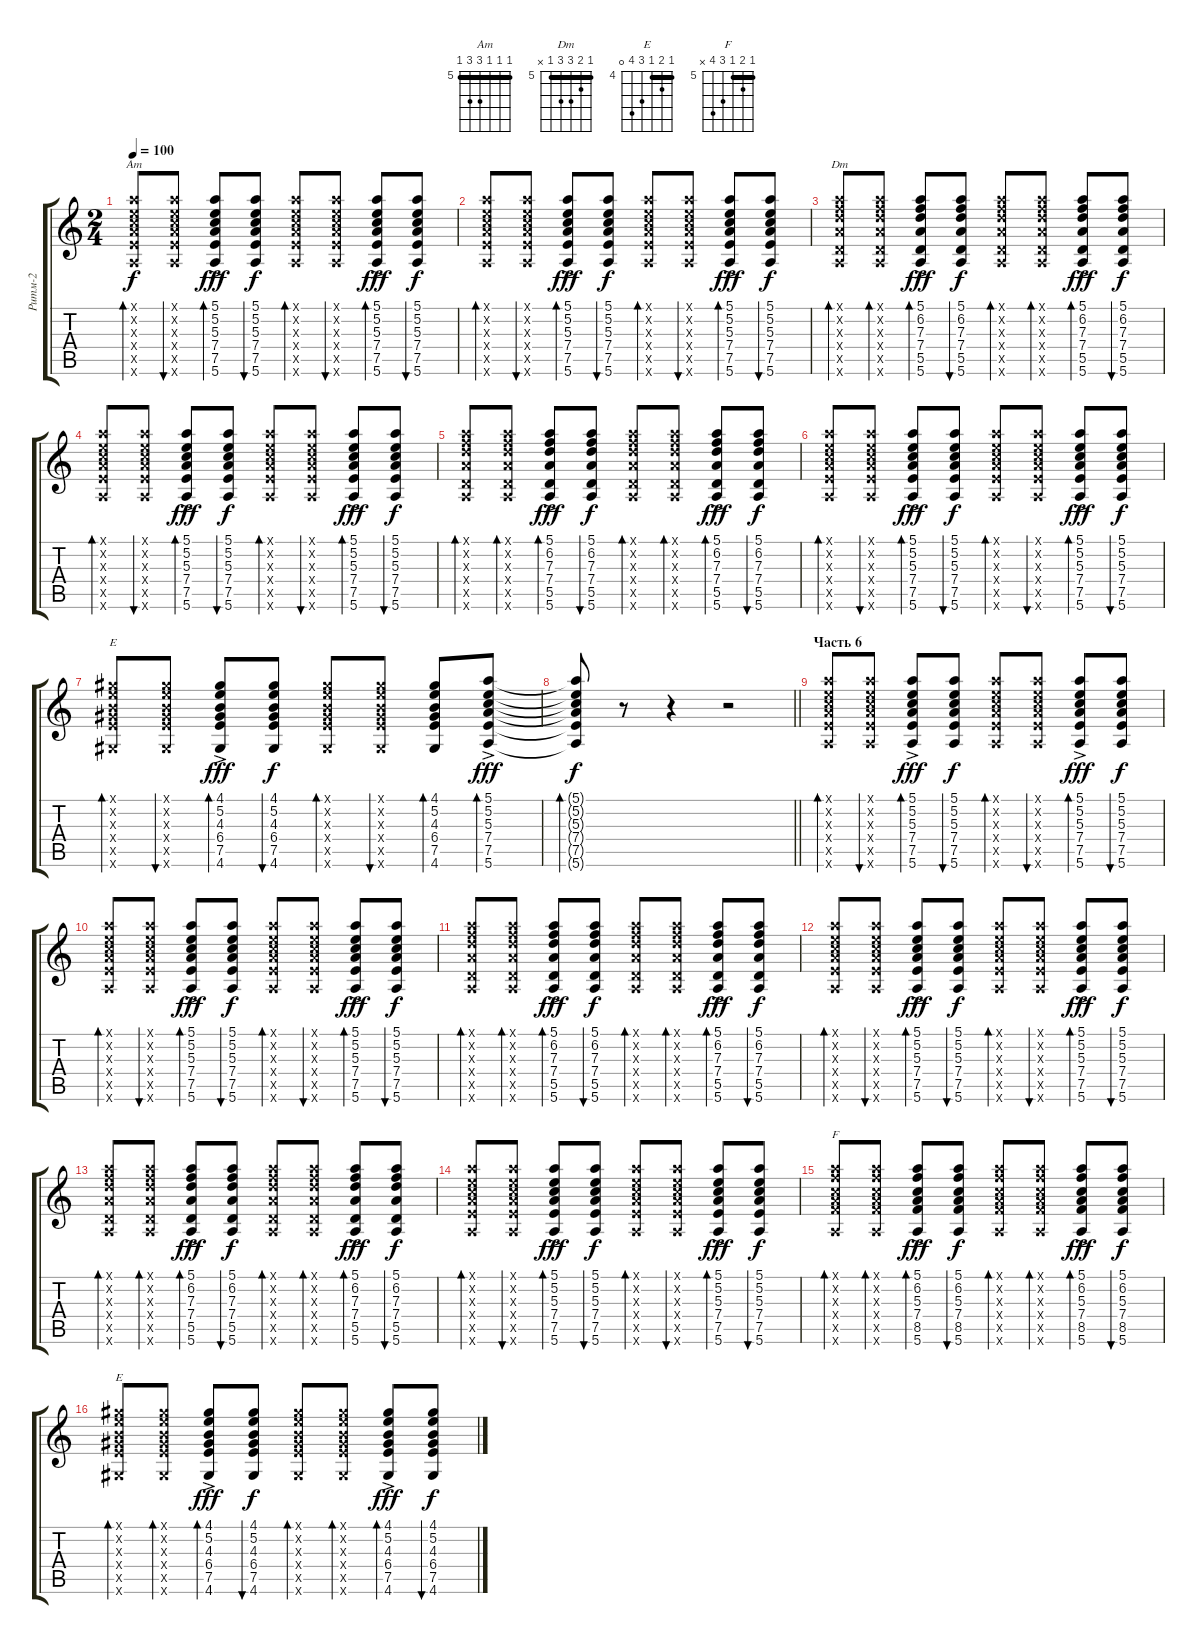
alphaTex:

\track ("Ритм-2" "Ритм-2") {mute instrument electricguitarclean}
\staff {score tabs}
\tuning (E4 B3 G3 D3 A2 E2) {hide}
\chord ("Am" 5 5 5 7 7 5) {firstfret 5 barre 5}
\chord ("Dm" 5 6 7 7 5 x) {firstfret 5 barre 5}
\chord ("E" 4 5 4 6 7 4) {firstfret 4 barre 4}
\chord ("F" 5 6 5 7 8 x) {firstfret 5 barre 5}
\chord ("E" 4 5 4 6 7 0) {firstfret 4 barre 4}
\ts (2 4)
\tempo 100
\clef g2
\ks c
(5.1{x} 5.2{x} 5.3{x} 7.4{x} 7.5{x} 5.6{x}).8{bd 60 ch "Am" dy f} (5.1{x} 5.2{x} 5.3{x} 7.4{x} 7.5{x} 5.6{x}).8{bu 30} (5.1{ac} 5.2{ac} 5.3{ac} 7.4{ac} 7.5{ac} 5.6{ac}).8{bd 30 dy fff} (5.1 5.2 5.3 7.4 7.5 5.6).8{bu 30 dy f} (5.1{x} 5.2{x} 5.3{x} 7.4{x} 7.5{x} 5.6{x}).8{bd 60} (5.1{x} 5.2{x} 5.3{x} 7.4{x} 7.5{x} 5.6{x}).8{bu 30} (5.1{ac} 5.2{ac} 5.3{ac} 7.4{ac} 7.5{ac} 5.6{ac}).8{bd 30 dy fff} (5.1 5.2 5.3 7.4 7.5 5.6).8{bu 30 dy f} |
(5.1{x} 5.2{x} 5.3{x} 7.4{x} 7.5{x} 5.6{x}).8{bd 60} (5.1{x} 5.2{x} 5.3{x} 7.4{x} 7.5{x} 5.6{x}).8{bu 30} (5.1{ac} 5.2{ac} 5.3{ac} 7.4{ac} 7.5{ac} 5.6{ac}).8{bd 30 dy fff} (5.1 5.2 5.3 7.4 7.5 5.6).8{bu 30 dy f} (5.1{x} 5.2{x} 5.3{x} 7.4{x} 7.5{x} 5.6{x}).8{bd 60} (5.1{x} 5.2{x} 5.3{x} 7.4{x} 7.5{x} 5.6{x}).8{bu 30} (5.1{ac} 5.2{ac} 5.3{ac} 7.4{ac} 7.5{ac} 5.6{ac}).8{bd 30 dy fff} (5.1 5.2 5.3 7.4 7.5 5.6).8{bu 30 dy f} |
(5.1{x} 6.2{x} 7.3{x} 7.4{x} 5.5{x} 5.6{x}).8{bd 60 ch "Dm"} (5.1{x} 6.2{x} 7.3{x} 7.4{x} 5.5{x} 5.6{x}).8{bd 60} (5.1{ac} 6.2{ac} 7.3{ac} 7.4{ac} 5.5{ac} 5.6{ac}).8{bd 30 dy fff} (5.1 6.2 7.3 7.4 5.5 5.6).8{bu 30 dy f} (5.1{x} 6.2{x} 7.3{x} 7.4{x} 5.5{x} 5.6{x}).8{bd 60} (5.1{x} 6.2{x} 7.3{x} 7.4{x} 5.5{x} 5.6{x}).8{bd 60} (5.1{ac} 6.2{ac} 7.3{ac} 7.4{ac} 5.5{ac} 5.6{ac}).8{bd 30 dy fff} (5.1 6.2 7.3 7.4 5.5 5.6).8{bu 30 dy f} |
(5.1{x} 5.2{x} 5.3{x} 7.4{x} 7.5{x} 5.6{x}).8{bd 60} (5.1{x} 5.2{x} 5.3{x} 7.4{x} 7.5{x} 5.6{x}).8{bu 30} (5.1{ac} 5.2{ac} 5.3{ac} 7.4{ac} 7.5{ac} 5.6{ac}).8{bd 30 dy fff} (5.1 5.2 5.3 7.4 7.5 5.6).8{bu 30 dy f} (5.1{x} 5.2{x} 5.3{x} 7.4{x} 7.5{x} 5.6{x}).8{bd 60} (5.1{x} 5.2{x} 5.3{x} 7.4{x} 7.5{x} 5.6{x}).8{bu 30} (5.1{ac} 5.2{ac} 5.3{ac} 7.4{ac} 7.5{ac} 5.6{ac}).8{bd 30 dy fff} (5.1 5.2 5.3 7.4 7.5 5.6).8{bu 30 dy f} |
(5.1{x} 6.2{x} 7.3{x} 7.4{x} 5.5{x} 5.6{x}).8{bd 60} (5.1{x} 6.2{x} 7.3{x} 7.4{x} 5.5{x} 5.6{x}).8{bd 60} (5.1{ac} 6.2{ac} 7.3{ac} 7.4{ac} 5.5{ac} 5.6{ac}).8{bd 30 dy fff} (5.1 6.2 7.3 7.4 5.5 5.6).8{bu 30 dy f} (5.1{x} 6.2{x} 7.3{x} 7.4{x} 5.5{x} 5.6{x}).8{bd 60} (5.1{x} 6.2{x} 7.3{x} 7.4{x} 5.5{x} 5.6{x}).8{bd 60} (5.1{ac} 6.2{ac} 7.3{ac} 7.4{ac} 5.5{ac} 5.6{ac}).8{bd 30 dy fff} (5.1 6.2 7.3 7.4 5.5 5.6).8{bu 30 dy f} |
(5.1{x} 5.2{x} 5.3{x} 7.4{x} 7.5{x} 5.6{x}).8{bd 60} (5.1{x} 5.2{x} 5.3{x} 7.4{x} 7.5{x} 5.6{x}).8{bu 30} (5.1{ac} 5.2{ac} 5.3{ac} 7.4{ac} 7.5{ac} 5.6{ac}).8{bd 30 dy fff} (5.1 5.2 5.3 7.4 7.5 5.6).8{bu 30 dy f} (5.1{x} 5.2{x} 5.3{x} 7.4{x} 7.5{x} 5.6{x}).8{bd 60} (5.1{x} 5.2{x} 5.3{x} 7.4{x} 7.5{x} 5.6{x}).8{bu 30} (5.1{ac} 5.2{ac} 5.3{ac} 7.4{ac} 7.5{ac} 5.6{ac}).8{bd 30 dy fff} (5.1 5.2 5.3 7.4 7.5 5.6).8{bu 30 dy f} |
(4.1{x} 5.2{x} 4.3{x} 6.4{x} 7.5{x} 4.6{x}).8{bd 60 ch "E"} (4.1{x} 5.2{x} 4.3{x} 6.4{x} 7.5{x} 4.6{x}).8{bu 60} (4.1{ac} 5.2{ac} 4.3{ac} 6.4{ac} 7.5{ac} 4.6{ac}).8{bd 60 dy fff} (4.1 5.2 4.3 6.4 7.5 4.6).8{bu 60 dy f} (4.1{x} 5.2{x} 4.3{x} 6.4{x} 7.5{x} 4.6{x}).8{bd 60} (4.1{x} 5.2{x} 4.3{x} 6.4{x} 7.5{x} 4.6{x}).8{bu 60} (4.1 5.2 4.3 6.4 7.5 4.6).8{bd 60} (5.1{ac} 5.2{ac} 5.3{ac} 7.4{ac} 7.5{ac} 5.6{ac}).8{bd 60 dy fff} |
\barLineRight lightlight
(5.1{t} 5.2{t} 5.3{t} 7.4{t} 7.5{t} 5.6{t}).8{bd 60 dy f} r.8 r.4 r.2 |
\section ("" "Часть 6")
(5.1{x} 5.2{x} 5.3{x} 7.4{x} 7.5{x} 5.6{x}).8{bd 60} (5.1{x} 5.2{x} 5.3{x} 7.4{x} 7.5{x} 5.6{x}).8{bu 30} (5.1{ac} 5.2{ac} 5.3{ac} 7.4{ac} 7.5{ac} 5.6{ac}).8{bd 30 dy fff} (5.1 5.2 5.3 7.4 7.5 5.6).8{bu 30 dy f} (5.1{x} 5.2{x} 5.3{x} 7.4{x} 7.5{x} 5.6{x}).8{bd 60} (5.1{x} 5.2{x} 5.3{x} 7.4{x} 7.5{x} 5.6{x}).8{bu 30} (5.1{ac} 5.2{ac} 5.3{ac} 7.4{ac} 7.5{ac} 5.6{ac}).8{bd 30 dy fff} (5.1 5.2 5.3 7.4 7.5 5.6).8{bu 30 dy f} |
(5.1{x} 5.2{x} 5.3{x} 7.4{x} 7.5{x} 5.6{x}).8{bd 60} (5.1{x} 5.2{x} 5.3{x} 7.4{x} 7.5{x} 5.6{x}).8{bu 30} (5.1{ac} 5.2{ac} 5.3{ac} 7.4{ac} 7.5{ac} 5.6{ac}).8{bd 30 dy fff} (5.1 5.2 5.3 7.4 7.5 5.6).8{bu 30 dy f} (5.1{x} 5.2{x} 5.3{x} 7.4{x} 7.5{x} 5.6{x}).8{bd 60} (5.1{x} 5.2{x} 5.3{x} 7.4{x} 7.5{x} 5.6{x}).8{bu 30} (5.1{ac} 5.2{ac} 5.3{ac} 7.4{ac} 7.5{ac} 5.6{ac}).8{bd 30 dy fff} (5.1 5.2 5.3 7.4 7.5 5.6).8{bu 30 dy f} |
(5.1{x} 6.2{x} 7.3{x} 7.4{x} 5.5{x} 5.6{x}).8{bd 60} (5.1{x} 6.2{x} 7.3{x} 7.4{x} 5.5{x} 5.6{x}).8{bd 60} (5.1{ac} 6.2{ac} 7.3{ac} 7.4{ac} 5.5{ac} 5.6{ac}).8{bd 30 dy fff} (5.1 6.2 7.3 7.4 5.5 5.6).8{bu 30 dy f} (5.1{x} 6.2{x} 7.3{x} 7.4{x} 5.5{x} 5.6{x}).8{bd 60} (5.1{x} 6.2{x} 7.3{x} 7.4{x} 5.5{x} 5.6{x}).8{bd 60} (5.1{ac} 6.2{ac} 7.3{ac} 7.4{ac} 5.5{ac} 5.6{ac}).8{bd 30 dy fff} (5.1 6.2 7.3 7.4 5.5 5.6).8{bu 30 dy f} |
(5.1{x} 5.2{x} 5.3{x} 7.4{x} 7.5{x} 5.6{x}).8{bd 60} (5.1{x} 5.2{x} 5.3{x} 7.4{x} 7.5{x} 5.6{x}).8{bu 30} (5.1{ac} 5.2{ac} 5.3{ac} 7.4{ac} 7.5{ac} 5.6{ac}).8{bd 30 dy fff} (5.1 5.2 5.3 7.4 7.5 5.6).8{bu 30 dy f} (5.1{x} 5.2{x} 5.3{x} 7.4{x} 7.5{x} 5.6{x}).8{bd 60} (5.1{x} 5.2{x} 5.3{x} 7.4{x} 7.5{x} 5.6{x}).8{bu 30} (5.1{ac} 5.2{ac} 5.3{ac} 7.4{ac} 7.5{ac} 5.6{ac}).8{bd 30 dy fff} (5.1 5.2 5.3 7.4 7.5 5.6).8{bu 30 dy f} |
(5.1{x} 6.2{x} 7.3{x} 7.4{x} 5.5{x} 5.6{x}).8{bd 60} (5.1{x} 6.2{x} 7.3{x} 7.4{x} 5.5{x} 5.6{x}).8{bd 60} (5.1{ac} 6.2{ac} 7.3{ac} 7.4{ac} 5.5{ac} 5.6{ac}).8{bd 30 dy fff} (5.1 6.2 7.3 7.4 5.5 5.6).8{bu 30 dy f} (5.1{x} 6.2{x} 7.3{x} 7.4{x} 5.5{x} 5.6{x}).8{bd 60} (5.1{x} 6.2{x} 7.3{x} 7.4{x} 5.5{x} 5.6{x}).8{bd 60} (5.1{ac} 6.2{ac} 7.3{ac} 7.4{ac} 5.5{ac} 5.6{ac}).8{bd 30 dy fff} (5.1 6.2 7.3 7.4 5.5 5.6).8{bu 30 dy f} |
(5.1{x} 5.2{x} 5.3{x} 7.4{x} 7.5{x} 5.6{x}).8{bd 60} (5.1{x} 5.2{x} 5.3{x} 7.4{x} 7.5{x} 5.6{x}).8{bu 30} (5.1{ac} 5.2{ac} 5.3{ac} 7.4{ac} 7.5{ac} 5.6{ac}).8{bd 30 dy fff} (5.1 5.2 5.3 7.4 7.5 5.6).8{bu 30 dy f} (5.1{x} 5.2{x} 5.3{x} 7.4{x} 7.5{x} 5.6{x}).8{bd 60} (5.1{x} 5.2{x} 5.3{x} 7.4{x} 7.5{x} 5.6{x}).8{bu 30} (5.1{ac} 5.2{ac} 5.3{ac} 7.4{ac} 7.5{ac} 5.6{ac}).8{bd 30 dy fff} (5.1 5.2 5.3 7.4 7.5 5.6).8{bu 30 dy f} |
(5.1{x} 6.2{x} 5.3{x} 7.4{x} 8.5{x} 5.6{x}).8{bd 60 ch "F"} (5.1{x} 6.2{x} 5.3{x} 7.4{x} 8.5{x} 5.6{x}).8{bd 60} (5.1{ac} 6.2{ac} 5.3{ac} 7.4{ac} 8.5{ac} 5.6{ac}).8{bd 30 dy fff} (5.1 6.2 5.3 7.4 8.5 5.6).8{bu 30 dy f} (5.1{x} 6.2{x} 5.3{x} 7.4{x} 8.5{x} 5.6{x}).8{bd 60} (5.1{x} 6.2{x} 5.3{x} 7.4{x} 8.5{x} 5.6{x}).8{bd 60} (5.1{ac} 6.2{ac} 5.3{ac} 7.4{ac} 8.5{ac} 5.6{ac}).8{bd 30 dy fff} (5.1 6.2 5.3 7.4 8.5 5.6).8{bu 30 dy f} |
(4.1{x} 5.2{x} 4.3{x} 6.4{x} 7.5{x} 4.6{x}).8{bd 60 ch "E"} (4.1{x} 5.2{x} 4.3{x} 6.4{x} 7.5{x} 4.6{x}).8{bd 60} (4.1{ac} 5.2{ac} 4.3{ac} 6.4{ac} 7.5{ac} 4.6{ac}).8{bd 30 dy fff} (4.1 5.2 4.3 6.4 7.5 4.6).8{bu 30 dy f} (4.1{x} 5.2{x} 4.3{x} 6.4{x} 7.5{x} 4.6{x}).8{bd 60} (4.1{x} 5.2{x} 4.3{x} 6.4{x} 7.5{x} 4.6{x}).8{bd 60} (4.1{ac} 5.2{ac} 4.3{ac} 6.4{ac} 7.5{ac} 4.6{ac}).8{bd 30 dy fff} (4.1 5.2 4.3 6.4 7.5 4.6).8{bu 30 dy f}
